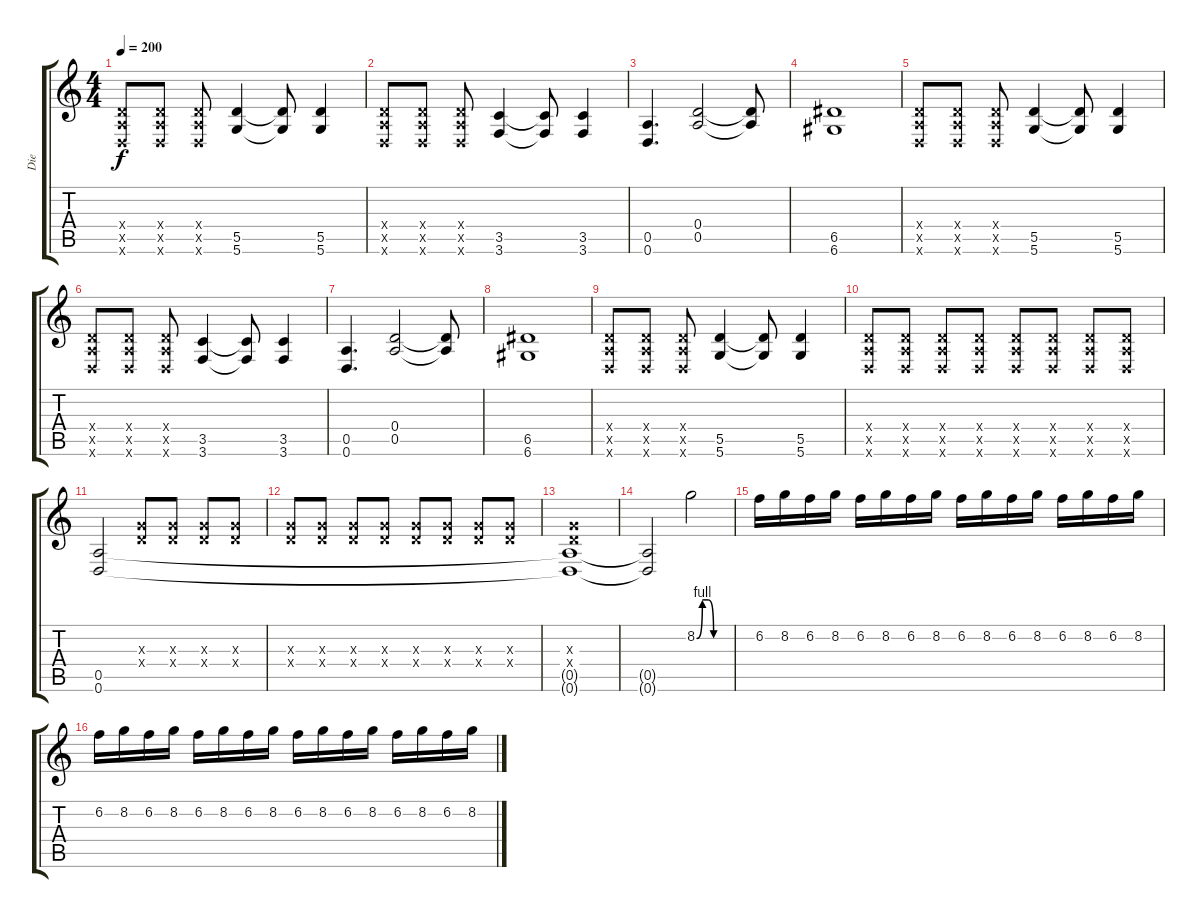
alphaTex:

\track ("Die" "Die") {instrument distortionguitar}
\staff {score tabs}
\tuning (E4 B3 G3 D3 A2 D2) {hide}
\ts (4 4)
\tempo 200
\clef g2
\ks c
(0.4{x} 0.5{x} 0.6{x}).8{dy f} (0.4{x} 0.5{x} 0.6{x}).8 (0.4{x} 0.5{x} 0.6{x}).8 (5.5 5.6).4 (5.5{t} 5.6{t}).8 (5.5 5.6).4 |
(0.4{x} 0.5{x} 0.6{x}).8 (0.4{x} 0.5{x} 0.6{x}).8 (0.4{x} 0.5{x} 0.6{x}).8 (3.5 3.6).4 (3.5{t} 3.6{t}).8 (3.5 3.6).4 |
(0.5 0.6).4{d} (0.4 0.5).2 (0.4{t} 0.5{t}).8 |
(6.5 6.6).1 |
(0.4{x} 0.5{x} 0.6{x}).8 (0.4{x} 0.5{x} 0.6{x}).8 (0.4{x} 0.5{x} 0.6{x}).8 (5.5 5.6).4 (5.5{t} 5.6{t}).8 (5.5 5.6).4 |
(0.4{x} 0.5{x} 0.6{x}).8 (0.4{x} 0.5{x} 0.6{x}).8 (0.4{x} 0.5{x} 0.6{x}).8 (3.5 3.6).4 (3.5{t} 3.6{t}).8 (3.5 3.6).4 |
(0.5 0.6).4{d} (0.4 0.5).2 (0.4{t} 0.5{t}).8 |
(6.5 6.6).1 |
(0.4{x} 0.5{x} 0.6{x}).8 (0.4{x} 0.5{x} 0.6{x}).8 (0.4{x} 0.5{x} 0.6{x}).8 (5.5 5.6).4 (5.5{t} 5.6{t}).8 (5.5 5.6).4 |
(0.4{x} 0.5{x} 0.6{x}).8 (0.4{x} 0.5{x} 0.6{x}).8 (0.4{x} 0.5{x} 0.6{x}).8 (0.4{x} 0.5{x} 0.6{x}).8 (0.4{x} 0.5{x} 0.6{x}).8 (0.4{x} 0.5{x} 0.6{x}).8 (0.4{x} 0.5{x} 0.6{x}).8 (0.4{x} 0.5{x} 0.6{x}).8 |
(0.5 0.6).2 (0.3{x} 0.4{x}).8 (0.3{x} 0.4{x}).8 (0.3{x} 0.4{x}).8 (0.3{x} 0.4{x}).8 |
(0.3{x} 0.4{x}).8 (0.3{x} 0.4{x}).8 (0.3{x} 0.4{x}).8 (0.3{x} 0.4{x}).8 (0.3{x} 0.4{x}).8 (0.3{x} 0.4{x}).8 (0.3{x} 0.4{x}).8 (0.3{x} 0.4{x}).8 |
(0.3{x} 0.4{x} 0.5{t} 0.6{t}).1 |
(0.5{t} 0.6{t}).2 8.2{be (custom 0 0 10 4 20 4 30 0 60 0)}.2 |
6.2.16 8.2.16 6.2.16 8.2.16 6.2.16 8.2.16 6.2.16 8.2.16 6.2.16 8.2.16 6.2.16 8.2.16 6.2.16 8.2.16 6.2.16 8.2.16 |
6.2.16 8.2.16 6.2.16 8.2.16 6.2.16 8.2.16 6.2.16 8.2.16 6.2.16 8.2.16 6.2.16 8.2.16 6.2.16 8.2.16 6.2.16 8.2.16
